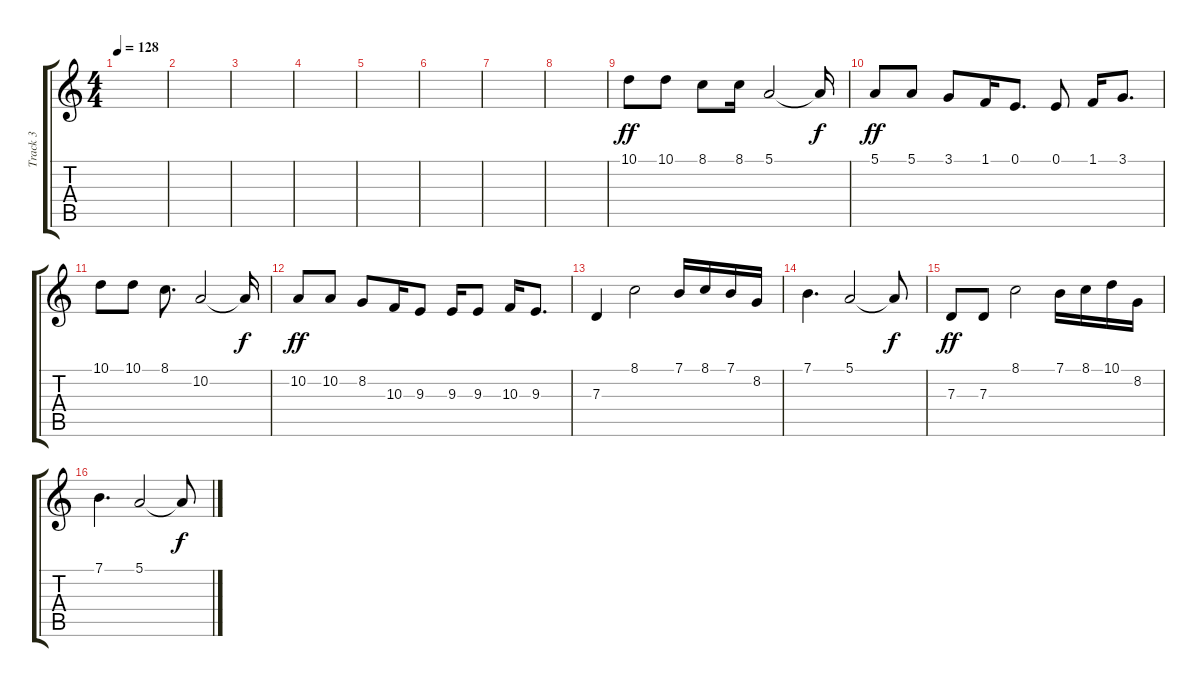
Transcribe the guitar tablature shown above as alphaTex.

\track ("Track 3" "Track 3") {instrument stringensemble1}
\staff {score tabs}
\tuning (E4 B3 G3 D3 A2 E2) {hide}
\ts (4 4)
\tempo 128
\clef g2
\ks c
|
|
|
|
|
|
|
|
10.1.8{dy ff} 10.1.8 8.1.8 8.1.16 5.1.2 5.1{t}.16{dy f} |
5.1.8{dy ff} 5.1.8 3.1.8 1.1.16 0.1.8{d} 0.1.8 1.1.16 3.1.8{d} |
10.1.8 10.1.8 8.1.8{d} 10.2.2 10.2{t}.16{dy f} |
10.2.8{dy ff} 10.2.8 8.2.8 10.3.16 9.3.8 9.3.16 9.3.8 10.3.16 9.3.8{d} |
7.3.4 8.1.2 7.1.16 8.1.16 7.1.16 8.2.16 |
7.1.4{d} 5.1.2 5.1{t}.8{dy f} |
7.3.8{dy ff} 7.3.8 8.1.2 7.1.16 8.1.16 10.1.16 8.2.16 |
7.1.4{d} 5.1.2 5.1{t}.8{dy f}
